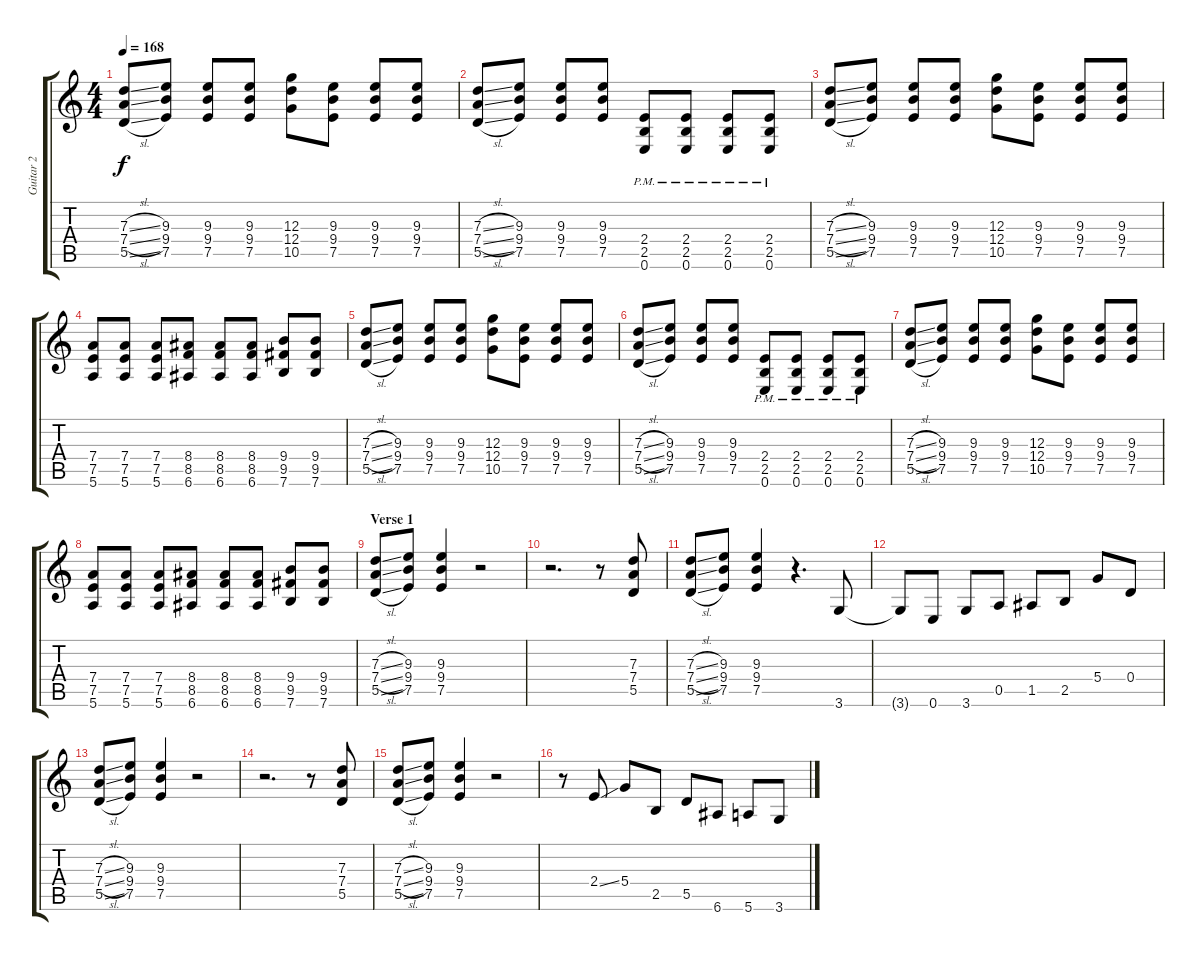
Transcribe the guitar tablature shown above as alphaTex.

\track ("Guitar 2" "Guitar 2") {instrument overdrivenguitar}
\staff {score tabs}
\tuning (E4 B3 G3 D3 A2 E2) {hide}
\ts (4 4)
\tempo 168
\clef g2
\ks c
(7.3{sl} 7.4{sl} 5.5{sl}).8{dy f} (9.3 9.4 7.5).8 (9.3 9.4 7.5).8 (9.3 9.4 7.5).8 (12.3 12.4 10.5).8 (9.3 9.4 7.5).8 (9.3 9.4 7.5).8 (9.3 9.4 7.5).8 |
(7.3{sl} 7.4{sl} 5.5{sl}).8 (9.3 9.4 7.5).8 (9.3 9.4 7.5).8 (9.3 9.4 7.5).8 (2.4{pm} 2.5{pm} 0.6{pm}).8 (2.4{pm} 2.5{pm} 0.6{pm}).8 (2.4{pm} 2.5{pm} 0.6{pm}).8 (2.4{pm} 2.5{pm} 0.6{pm}).8 |
(7.3{sl} 7.4{sl} 5.5{sl}).8 (9.3 9.4 7.5).8 (9.3 9.4 7.5).8 (9.3 9.4 7.5).8 (12.3 12.4 10.5).8 (9.3 9.4 7.5).8 (9.3 9.4 7.5).8 (9.3 9.4 7.5).8 |
(7.4 7.5 5.6).8 (7.4 7.5 5.6).8 (7.4 7.5 5.6).8 (8.4 8.5 6.6).8 (8.4 8.5 6.6).8 (8.4 8.5 6.6).8 (9.4 9.5 7.6).8 (9.4 9.5 7.6).8 |
(7.3{sl} 7.4{sl} 5.5{sl}).8 (9.3 9.4 7.5).8 (9.3 9.4 7.5).8 (9.3 9.4 7.5).8 (12.3 12.4 10.5).8 (9.3 9.4 7.5).8 (9.3 9.4 7.5).8 (9.3 9.4 7.5).8 |
(7.3{sl} 7.4{sl} 5.5{sl}).8 (9.3 9.4 7.5).8 (9.3 9.4 7.5).8 (9.3 9.4 7.5).8 (2.4{pm} 2.5{pm} 0.6{pm}).8 (2.4{pm} 2.5{pm} 0.6{pm}).8 (2.4{pm} 2.5{pm} 0.6{pm}).8 (2.4{pm} 2.5{pm} 0.6{pm}).8 |
(7.3{sl} 7.4{sl} 5.5{sl}).8 (9.3 9.4 7.5).8 (9.3 9.4 7.5).8 (9.3 9.4 7.5).8 (12.3 12.4 10.5).8 (9.3 9.4 7.5).8 (9.3 9.4 7.5).8 (9.3 9.4 7.5).8 |
(7.4 7.5 5.6).8 (7.4 7.5 5.6).8 (7.4 7.5 5.6).8 (8.4 8.5 6.6).8 (8.4 8.5 6.6).8 (8.4 8.5 6.6).8 (9.4 9.5 7.6).8 (9.4 9.5 7.6).8 |
\section ("" "Verse 1")
(7.3{sl} 7.4{sl} 5.5{sl}).8 (9.3 9.4 7.5).8 (9.3 9.4 7.5).4 r.2 |
r.2{d} r.8 (7.3 7.4 5.5).8 |
(7.3{sl} 7.4{sl} 5.5{sl}).8 (9.3 9.4 7.5).8 (9.3 9.4 7.5).4 r.4{d} 3.6.8 |
3.6{t}.8 0.6.8 3.6.8 0.5.8 1.5.8 2.5.8 5.4.8 0.4.8 |
(7.3{sl} 7.4{sl} 5.5{sl}).8 (9.3 9.4 7.5).8 (9.3 9.4 7.5).4 r.2 |
r.2{d} r.8 (7.3 7.4 5.5).8 |
(7.3{sl} 7.4{sl} 5.5{sl}).8 (9.3 9.4 7.5).8 (9.3 9.4 7.5).4 r.2 |
r.8 2.4{ss}.8 5.4.8 2.5.8 5.5.8 6.6.8 5.6.8 3.6.8
